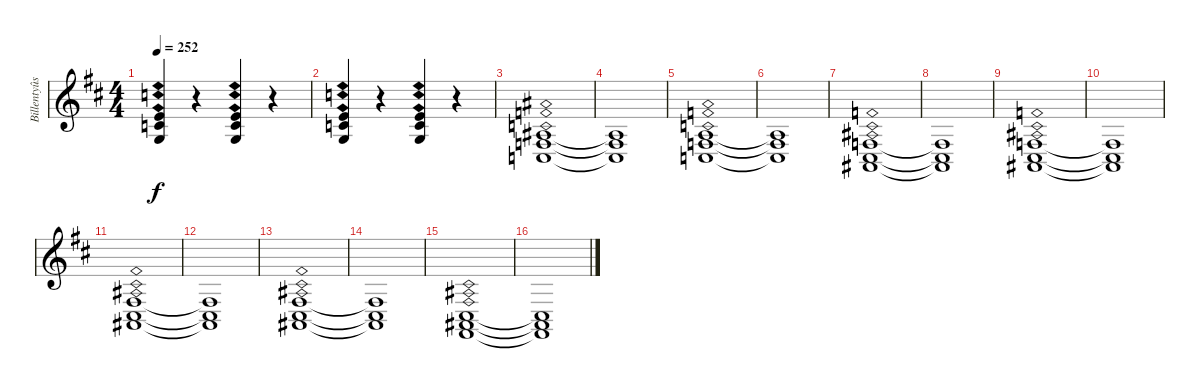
\track ("Billentyûs (Mats Olausson)" "Billentyûs") {instrument stringensemble1}
\staff {score}
\tuning (E4 B3 G3 D3 A2 E2 B1) {hide}
\ts (4 4)
\tempo 252
\clef g2
\ks d
(0.1{ph 12} 1.2{ph 12} 0.3{ph 12}).4{dy f} r.4 (0.1{ph 12} 1.2{ph 12} 0.3{ph 12}).4 r.4 |
(0.1{ph 12} 1.2{ph 12} 0.3{ph 12}).4 r.4 (0.1{ph 12} 1.2{ph 12} 0.3{ph 12}).4 r.4 |
(3.3{ph 12} 3.4{ph 12} 3.5{ph 12}).1 |
(3.3{t} 3.4{t} 3.5{t}).1 |
(2.3{ph 12} 3.4{ph 12} 3.5{ph 12}).1 |
(2.3{t} 3.4{t} 3.5{t}).1 |
(3.4{ph 12} 4.5{ph 12} 6.6{ph 12}).1 |
(3.4{t} 4.5{t} 6.6{t}).1 |
(3.4{ph 12} 4.5{ph 12} 6.6{ph 12}).1 |
(3.4{t} 4.5{t} 6.6{t}).1 |
(4.4{ph 12} 4.5{ph 12} 6.6{ph 12}).1 |
(4.4{t} 4.5{t} 6.6{t}).1 |
(4.4{ph 12} 4.5{ph 12} 6.6{ph 12}).1 |
(4.4{t} 4.5{t} 6.6{t}).1 |
(4.5{ph 12} 6.6{ph 12} 7.7{ph 12}).1 |
(4.5{t} 6.6{t} 7.7{t}).1
